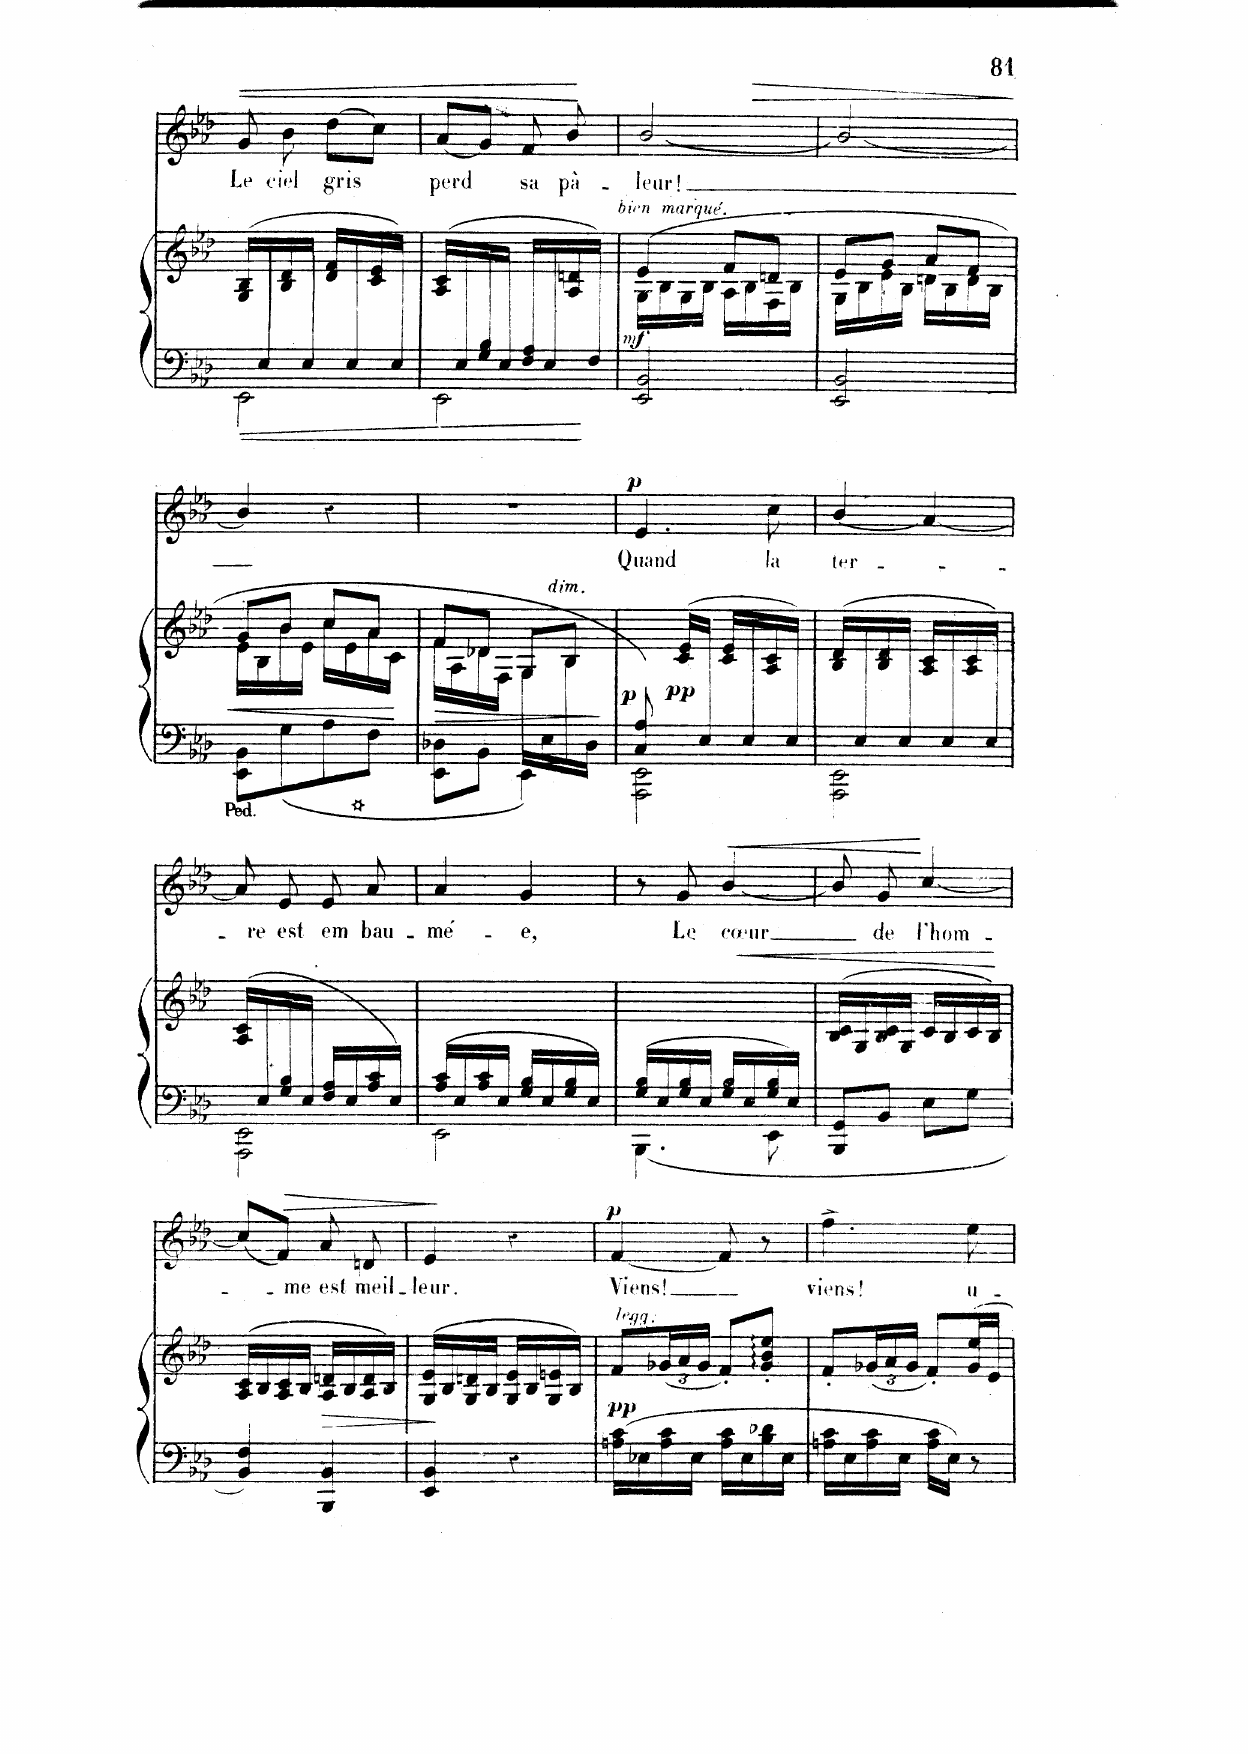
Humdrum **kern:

**kern	**kern	**dynam	**kern	**text	**dynam
*part2	*part2	*part2	*part1	*part1	*part1
*staff3	*staff2	*staff2/3	*staff1	*staff1	*staff1
*I"Piano	*	*	*I"Chant Voice	*	*
*I'Pno	*	*	*	*	*
*clefF4	*clefG2	*	*clefG2	*	*
*k[b-e-a-d-]	*k[b-e-a-d-]	*	*k[b-e-a-d-]	*	*
*M2/4	*M2/4	*	*M2/4	*	*
=16	=16	=16	=16	=16	=16
*^	*	*	*	*	*
16ryy	2EE-\	(16G/ 16B-/LL	.	8g/	Le	.
16E-/	.	16ryy	.	.	.	.
16ryy	.	16B-/ 16d-/	.	8b-\	ciel	.
16E-/JJ	.	16ryy	.	.	.	.
16ryy	.	16d-/ 16f/LL	.	(8dd-\L	gris	.
16E-/	.	16ryy	.	.	.	.
16ryy	.	16c/ 16e-/	.	8cc\J)	.	.
16E-/JJ)	.	16ryy	.	.	.	.
=17	=17	=17	=17	=17	=17	=17
16ryy	2EE-\	(16A-/ 16c/LL	.	(8a-/L	perd	.
16E-/	.	16ryy	.	.	.	.
16G/ 16B-/	.	.	.	8g/J)	.	.
16E-/JJ	.	.	.	.	.	.
16F/ 16A-/LL	.	.	.	8f/	sa	.
16E-/	.	.	.	.	.	.
16ryy	.	16A-/ 16dn/	.	8b-/	pâ-	.
16F/JJ)	.	16ryy	.	.	.	.
*v	*v	*	*	*	*	*
=18	=18	=18	=18	=18	=18
*	*^	*	*	*	*
!	!LO:TX:a:i:t=bien marqué	!	!	!	!	!
!	!	!	!LO:DY:b	!	!	!LO:HP:b
2EE-/ 2BB-/	(4e-/	16G\LL	mf	[2b-/	-leur!	>
.	.	16B-\	.	.	.	.
.	.	16G\	.	.	.	.
.	.	16B-\JJ	.	.	.	.
.	8f/L	16A-\LL	.	.	.	.
.	.	16B-\	.	.	.	.
.	8dn/J	16F\	.	.	.	.
.	.	16B-\JJ	.	.	.	.
=19	=19	=19	=19	=19	=19	=19
2EE-/ 2BB-/	8e-/L	16G\LL	.	2b-/_	.	.
.	.	16B-\	.	.	.	.
.	8g/J	16e-\	.	.	.	.
.	.	16B-\JJ	.	.	.	.
.	8a-/L	16dn\LL	.	.	.	.
.	.	16B-\	.	.	.	.
.	8f/J	16d\	.	.	.	.
.	.	16B-\JJ	.	.	.	.
*	*v	*v	*	*	*	*
.	.	.	.	.	]
=20	=20	=20	=20	=20	=20
!	!	!LO:HP:b	!	!	!
*	*^	*	*	*	*
8EE-\ 8BB-\L	8g/L	16e-\LL	<	4b-/]	.	.
.	.	16B-\	.	.	.	.
8G\	8b-/J	16b-\	.	.	.	.
.	.	16e-\JJ	.	.	.	.
8A-\	8cc/L	16cc\LL	.	4r	.	.
.	.	16e-\	.	.	.	.
8F\J	8a-/J	16a-\	.	.	.	.
.	.	16c\JJ	.	.	.	.
*	*v	*v	*	*	*	*
.	.	[	.	.	.
=21	=21	=21	=21	=21	=21
*^	*	*	*	*	*
!	!	!	!LO:HP:b	!	!	!
*	*	*^	*	*	*	*
16ryy	8EE-\ 8D-X\L	8f/L	16f\LL	>	2r	.	.
.	.	.	16A-\	.	.	.	.
.	8BB-\J	8d-X/J	16d-\	.	.	.	.
.	.	.	16F\JJ	.	.	.	.
.	4EE-\	8G/L	16G\LL	.	.	.	.
16E-\	.	.	16ryy	.	.	.	.
16ryy	.	8B-/J	16B-\	.	.	.	.
16D-\JJ	.	.	16ryy	.	.	.	.
*v	*v	*	*	*	*	*	*
*	*v	*v	*	*	*	*
.	.	]	.	.	.
=22	=22	=22	=22	=22	=22
*^	*	*	*	*	*
!	!	!	!LO:DY:b	!	!	!LO:DY:a
8C/ 8A-/)	2AAA-\ 2EE-\	8ryy	p	4.e-/	Quand	p
!	!	!	!LO:DY:b	!	!	!
16ryy	.	(16c/ 16e-/LL	pp	.	.	.
16E-/JJ	.	16ryy	.	.	.	.
16ryy	.	16c/ 16e-/LL	.	.	.	.
16E-/	.	16ryy	.	.	.	.
16ryy	.	16A-/ 16c/	.	8cc\	la	.
16E-/JJ)	.	16ryy	.	.	.	.
=23	=23	=23	=23	=23	=23	=23
16ryy	2AAA-\ 2EE-\	(16B-/ 16d-/LL	.	(4b-/	ter-	.
16E-/	.	16ryy	.	.	.	.
16ryy	.	16B-/ 16d-/	.	.	.	.
16E-/JJ	.	16ryy	.	.	.	.
16ryy	.	16A-/ 16c/LL	.	[4a-/)	.	.
16E-/	.	16ryy	.	.	.	.
16ryy	.	16A-/ 16c/	.	.	.	.
16E-/JJ)	.	16ryy	.	.	.	.
=24	=24	=24	=24	=24	=24	=24
16ryy	2AAA-\ 2EE-\	(16A-/ 16c/LL	.	8a-/]	-- re	.
16E-/	.	4..ryy	.	.	.	.
16G/ 16B-/	.	.	.	8e-/	est	.
16E-/JJ	.	.	.	.	.	.
16F/ 16A-/LL	.	.	.	8e-/	em	.
16E-/	.	.	.	.	.	.
16A-/ 16c/	.	.	.	8a-/	bau-	.
16E-/JJ)	.	.	.	.	.	.
=25	=25	=25	=25	=25	=25	=25
16A-/ 16c/LL	2EE-\	2ryy	.	4a-/	-mé-	.
16E-/	.	.	.	.	.	.
16A-/ 16c/	.	.	.	.	.	.
16E-/JJ	.	.	.	.	.	.
16G/ 16B-/LL	.	.	.	4g/	-e,	.
16E-/	.	.	.	.	.	.
16G/ 16B-/	.	.	.	.	.	.
16E-/JJ	.	.	.	.	.	.
=26	=26	=26	=26	=26	=26	=26
16G/ 16B-/LL	4.BBB-\	2ryy	.	8r	.	.
16E-/	.	.	.	.	.	.
16G/ 16B-/	.	.	.	8g/	Le	.
16E-/JJ	.	.	.	.	.	.
!	!	!	!LO:HP:b=2	!	!	!LO:HP:b
16G/ 16B-/LL	.	.	<	[4b-/	cœur	<
16E-/	.	.	.	.	.	.
16G/ 16B-/	8EE-\	.	.	.	.	.
16E-/JJ	.	.	.	.	.	.
*v	*v	*	*	*	*	*
=27	=27	=27	=27	=27	=27
8BBB-/ 8GG/L	(>16B-/ 16c/LL	.	8b-/]	.	.
.	16G/	.	.	.	.
8BB-/J	16B-/ 16c/	.	8g/	de	.
.	16G/JJ	.	.	.	.
8E-\L	16c/LL	.	[4cc/	l’hom-	[
.	16B-/	.	.	.	.
8G\J	16c/	.	.	.	.
.	16B-/JJ)	.	.	.	.
.	.	[	.	.	.
=28	=28	=28	=28	=28	=28
4BB-/ 4F/	(>16A-/ 16c/LL	.	(8cc/L]	.	.
.	16B-/	.	.	.	.
!	!	!	!	!	!LO:HP:b
.	16A-/ 16c/	.	8f/J)	-me	>
.	16B-/JJ	.	.	.	.
!	!	!LO:HP:b	!	!	!
4BBB-/ 4BB-/	16A-/ 16dn/LL	>	8a-/	est	.
.	16B-/	.	.	.	.
.	16A-/ 16d/	.	8dn/	meil-	.
.	16B-/JJ)	.	.	.	.
=29	=29	=29	=29	=29	=29
4EE-/ 4BB-/	(>16G/ 16e-/LL	.	4e-/	-leur.	.
.	16B-/	]	.	.	.
.	16G/ 16dn/	.	.	.	.
.	16B-/JJ	.	.	.	.
4r	16G/ 16e-/LL	.	4r	.	]
.	16B-/	.	.	.	.
.	16G/ 16en/	.	.	.	.
.	16B-/JJ)	.	.	.	.
=30	=30	=30	=30	=30	=30
!	!LO:TX:a:i:t=legg.	!	!	!	!
!	!	!LO:DY:b	!	!	!LO:DY:a
16An\ 16c\LL	8f/L	pp	[4f/	Viens!	p
16E-X\	.	.	.	.	.
16A\ 16c\	(24g-X/L	.	.	.	.
.	24a-/	.	.	.	.
16E-\JJ	.	.	.	.	.
.	24g-/JJ	.	.	.	.
16A\ 16c\LL	8f'/L)	.	8f/]	.	.
16E-\	.	.	.	.	.
16B-\ 16d-X\	8g-/' 8b-/' 8ee-/'J	.	8r	.	.
16E-\JJ	.	.	.	.	.
=31	=31	=31	=31	=31	=31
16An\ 16c\LL	8f'/L	.	4.ff^\	viens!	.
16E-\	.	.	.	.	.
16A\ 16c\	(24g-X/L	.	.	.	.
.	24a-/	.	.	.	.
16E-\JJ	.	.	.	.	.
.	24g-/JJ	.	.	.	.
16A\ 16c\LL	8f'/L)	.	.	.	.
16E-\JJ	.	.	.	.	.
8r	16g-/ 16ee-/L	.	8ee-\	u-	.
.	16e-/JJ	.	.	.	.
=	=	=	=	=	=
*-	*-	*-	*-	*-	*-
